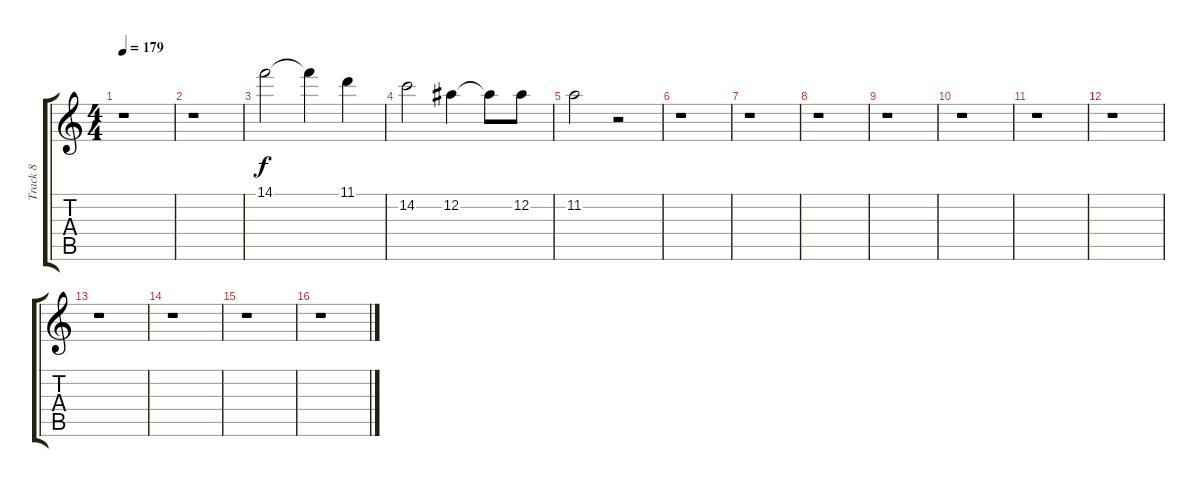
\track ("Track 8" "Track 8") {instrument overdrivenguitar}
\staff {score tabs}
\tuning (Eb4 Bb3 Gb3 Db3 Ab2 Eb2) {hide}
\ts (4 4)
\tempo 179
\clef g2
\ks c
r.1{dy f} |
r.1 |
14.1.2 14.1{t}.4 11.1.4 |
14.2.2 12.2.4 12.2{t}.8 12.2.8 |
11.2.2 r.2 |
r.1 |
r.1 |
r.1 |
r.1 |
r.1 |
r.1 |
r.1 |
r.1 |
r.1 |
r.1 |
r.1
